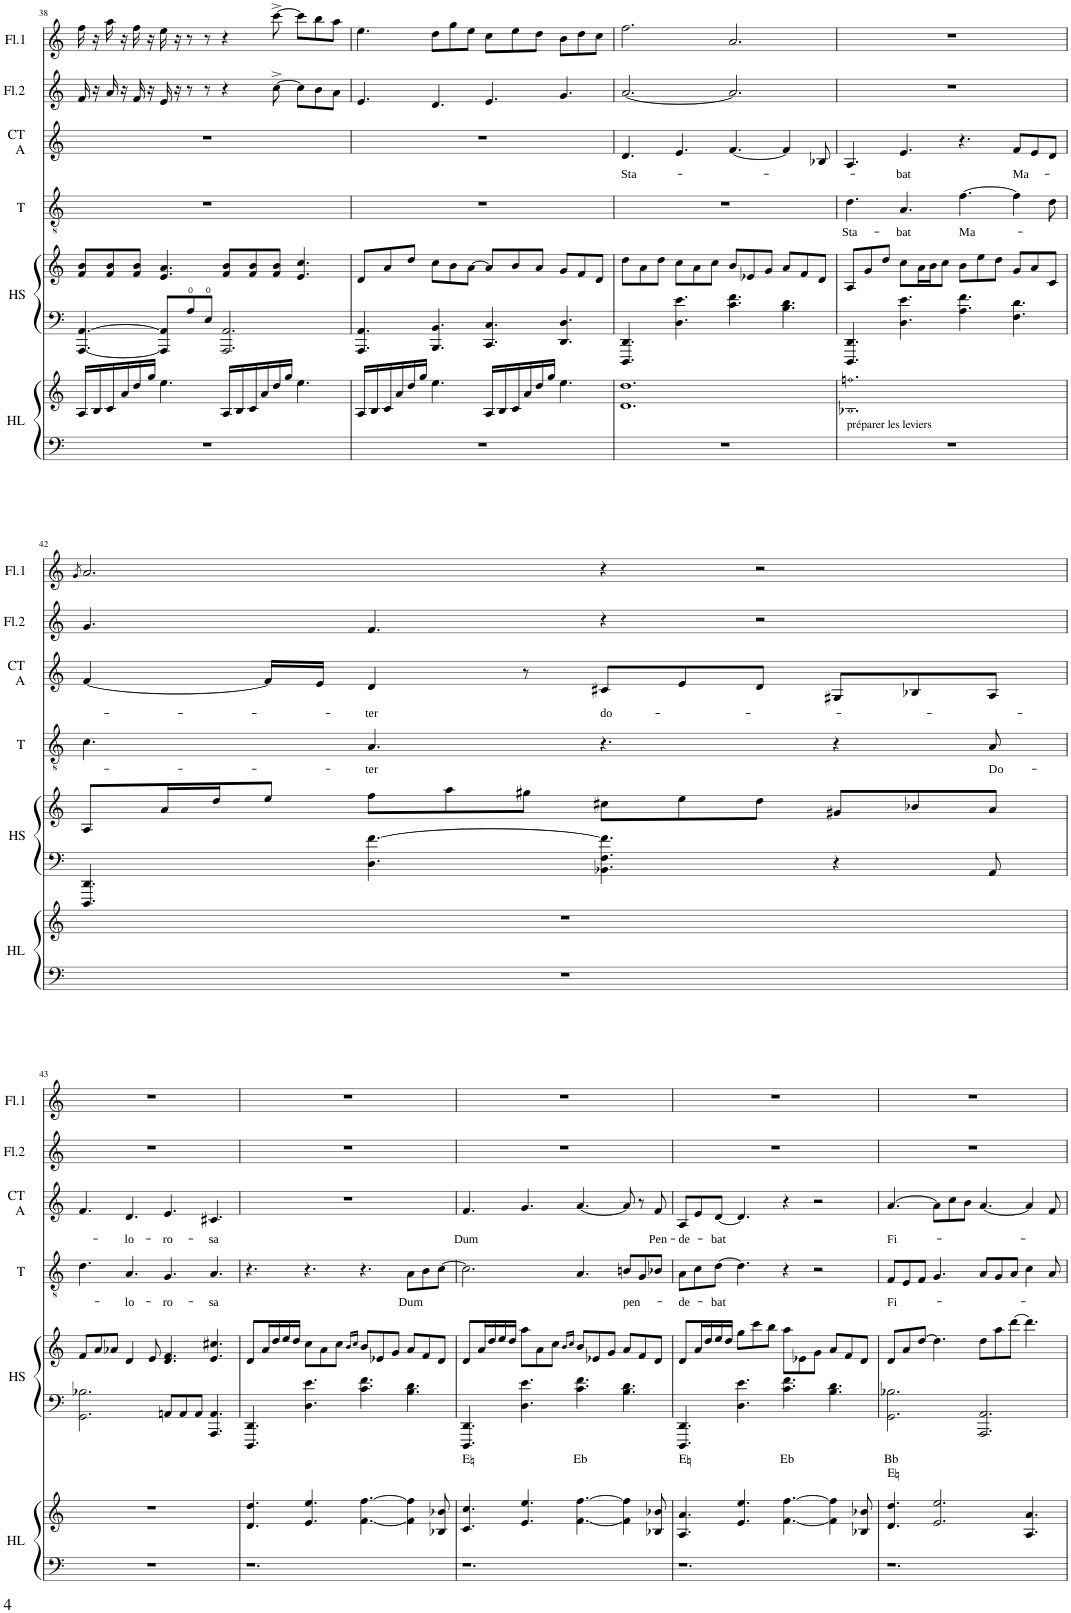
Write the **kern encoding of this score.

**kern	**kern	**kern	**text	**text	**kern	**kern	**text	**kern	**text	**kern	**kern
*part6	*part6	*part5	*part5	*part5	*part5	*part4	*part4	*part3	*part3	*part2	*part1
*staff8	*staff7	*staff6	*staff6	*staff6	*staff5	*staff4	*staff4	*staff3	*staff3	*staff2	*staff1
*I"Harpe à leviers	*	*I"Harpe  SOLO	*	*	*	*I"Ténor	*	*I"Contre- Ténor / Alto	*	*I"Flûte 2	*I"Flûte 1
*I'HL	*	*I'HS	*	*	*	*I'T	*	*I'CT A	*	*I'Fl.2	*I'Fl.1
!!LO:PB:g=z
*clefF4	*clefG2	*clefF4	*	*	*clefG2	*clefGv2	*	*clefG2	*	*clefG2	*clefG2
*k[]	*k[]	*k[]	*	*	*k[]	*k[]	*	*k[]	*	*k[]	*k[]
*M12/8	*M12/8	*M12/8	*	*	*M12/8	*M12/8	*	*M12/8	*	*M12/8	*M12/8
=38	=38	=38	=38	=38	=38	=38	=38	=38	=38	=38	=38
1.r	16A/LL	[4.AAA/ [4.AA/	.	.	8f/ 8b/L	1.r	.	1.r	.	16f/	16ff\
.	16B/	.	.	.	.	.	.	.	.	16r	16r
.	16c/	.	.	.	8f/ 8b/	.	.	.	.	16a/	16aa\
.	16a/	.	.	.	.	.	.	.	.	16r	16r
.	16dd/	.	.	.	8f/ 8b/J	.	.	.	.	16f/	16ff\
.	16gg/JJ	.	.	.	.	.	.	.	.	16r	16r
.	4.ee\	8AAA/] 8AA/]L	.	.	4.e/ 4.a/	.	.	.	.	16e/	16ee\
.	.	.	.	.	.	.	.	.	.	16r	16r
.	.	8A/	.	.	.	.	.	.	.	8r	8r
.	.	8E/J	.	.	.	.	.	.	.	8r	8r
.	16A/LL	2.AAA/ 2.AA/	.	.	8f/ 8b/L	.	.	.	.	4r	4r
.	16B/	.	.	.	.	.	.	.	.	.	.
.	16c/	.	.	.	8f/ 8b/	.	.	.	.	.	.
.	16a/	.	.	.	.	.	.	.	.	.	.
.	16dd/	.	.	.	8f/ 8b/J	.	.	.	.	[8cc^\	[8ccc^\
.	16gg/JJ	.	.	.	.	.	.	.	.	.	.
.	4.ee\	.	.	.	4.e/ 4.cc/	.	.	.	.	8cc\L]	8ccc\L]
.	.	.	.	.	.	.	.	.	.	8b\	8bb\
.	.	.	.	.	.	.	.	.	.	8a\J	8aa\J
=39	=39	=39	=39	=39	=39	=39	=39	=39	=39	=39	=39
1.r	16A/LL	4.AAA/ 4.AA/	.	.	8d/L	1.r	.	1.r	.	4.e/	4.ee\
.	16B/	.	.	.	.	.	.	.	.	.	.
.	16c/	.	.	.	8a/	.	.	.	.	.	.
.	16a/	.	.	.	.	.	.	.	.	.	.
.	16dd/	.	.	.	8dd/J	.	.	.	.	.	.
.	16gg/JJ	.	.	.	.	.	.	.	.	.	.
.	4.ee\	4.BBB/ 4.BB/	.	.	8cc\L	.	.	.	.	4.d/	8dd\L
.	.	.	.	.	8b\	.	.	.	.	.	8gg\
.	.	.	.	.	[8a\J	.	.	.	.	.	8ee\J
.	16A/LL	4.CC/ 4.C/	.	.	8a/L]	.	.	.	.	4.e/	8cc\L
.	16B/	.	.	.	.	.	.	.	.	.	.
.	16c/	.	.	.	8b/	.	.	.	.	.	8ee\
.	16a/	.	.	.	.	.	.	.	.	.	.
.	16dd/	.	.	.	8a/J	.	.	.	.	.	8dd\J
.	16gg/JJ	.	.	.	.	.	.	.	.	.	.
.	4.ee\	4.DD/ 4.D/	.	.	8g/L	.	.	.	.	4.g/	8b\L
.	.	.	.	.	8f/	.	.	.	.	.	8dd\
.	.	.	.	.	8d/J	.	.	.	.	.	8cc\J
=40	=40	=40	=40	=40	=40	=40	=40	=40	=40	=40	=40
!	!	!	!	!	!	!	!	!	!LO:LY:b	!	!
1.r	1.d 1.dd	4.DDD/ 4.DD/	.	.	8dd\L	1.r	.	4.d/	Sta-	[2.a/	2.ff\
.	.	.	.	.	8a\	.	.	.	.	.	.
.	.	.	.	.	8dd\J	.	.	.	.	.	.
.	.	4.D\ 4.e\	.	.	8cc\L	.	.	4.e/	.	.	.
.	.	.	.	.	8a\	.	.	.	.	.	.
.	.	.	.	.	8cc\J	.	.	.	.	.	.
.	.	4.c\ 4.f\	.	.	8b/L	.	.	[4.f/	.	2.a/]	2.a/
.	.	.	.	.	8e-X/	.	.	.	.	.	.
.	.	.	.	.	8g/J	.	.	.	.	.	.
.	.	4.B\ 4.d\	.	.	8a/L	.	.	4f/]	.	.	.
.	.	.	.	.	8f/	.	.	.	.	.	.
.	.	.	.	.	8d/J	.	.	8B-X/	.	.	.
=41	=41	=41	=41	=41	=41	=41	=41	=41	=41	=41	=41
!	!LO:TX:b:t=préparer les leviers	!	!	!	!	!	!	!	!	!	!
!	!LO:N:n=1:head=open	!	!	!	!	!	!	!	!	!	!
!	!LO:N:n=2:head=open	!	!	!	!	!	!LO:LY:b	!	!	!	!
1.r	1.B-X 1.ffn	4.DDD/ 4.DD/	.	.	8A/L	4.d\	Sta-	4.A/	.	1.r	1.r
.	.	.	.	.	8g/	.	.	.	.	.	.
.	.	.	.	.	8dd/J	.	.	.	.	.	.
!	!	!	!	!	!	!	!LO:LY:b	!	!LO:LY:b	!	!
.	.	4.D\ 4.e\	.	.	8cc\L	4.A/	-bat	4.e/	-bat	.	.
.	.	.	.	.	16a\L	.	.	.	.	.	.
.	.	.	.	.	16b\J	.	.	.	.	.	.
.	.	.	.	.	8cc\J	.	.	.	.	.	.
!	!	!	!	!	!	!	!LO:LY:b	!	!	!	!
.	.	4.A\ 4.f\	.	.	8b\L	[4.f\	Ma-	4.r	.	.	.
.	.	.	.	.	8ee\	.	.	.	.	.	.
.	.	.	.	.	8dd\J	.	.	.	.	.	.
!	!	!	!	!	!	!	!	!	!LO:LY:b	!	!
.	.	4.F\ 4.d\	.	.	8g/L	4f\]	.	8f/L	Ma-	.	.
.	.	.	.	.	8a/	.	.	8e/	.	.	.
.	.	.	.	.	8c/J	8d\	.	8d/J	.	.	.
!!LO:LB:g=z
=42	=42	=42	=42	=42	=42	=42	=42	=42	=42	=42	=42
.	.	.	.	.	.	.	.	.	.	.	8qg/
1.r	1.r	4.DDD/ 4.DD/	.	.	8A/L	4.c\	.	[4f/	.	4.g/	2.a/
.	.	.	.	.	16a/L	.	.	.	.	.	.
.	.	.	.	.	16dd/J	.	.	.	.	.	.
.	.	.	.	.	8ee/J	.	.	16f/LL]	.	.	.
.	.	.	.	.	.	.	.	16e/JJ	.	.	.
!	!	!	!	!	!	!	!LO:LY:b	!	!LO:LY:b	!	!
.	.	4.D\ [4.f\	.	.	8ff\L	4.A/	-ter	4d/	-ter	4.f/	.
.	.	.	.	.	8aa\	.	.	.	.	.	.
.	.	.	.	.	8gg#X\J	.	.	8r	.	.	.
!	!	!	!	!	!	!	!	!	!LO:LY:b	!	!
.	.	4.BB-X\ 4.F\ 4.f\]	.	.	8cc#X\L	4.r	.	8c#X/L	do-	4r	4r
.	.	.	.	.	8ee\	.	.	8e/	.	.	.
.	.	.	.	.	8dd\J	.	.	8d/J	.	2r	2r
.	.	4r	.	.	8g#X/L	4r	.	8G#X/L	.	.	.
.	.	.	.	.	8b-X/	.	.	8B-X/	.	.	.
!	!	!	!	!	!	!	!LO:LY:b	!	!	!	!
.	.	8AA/	.	.	8a/J	8A/	Do-	8A/J	.	.	.
!!LO:LB:g=z
=43	=43	=43	=43	=43	=43	=43	=43	=43	=43	=43	=43
1.r	1.r	2.GG\ 2.B-X\	.	.	8f/L	4.d\	.	4.f/	.	1.r	1.r
.	.	.	.	.	8a/	.	.	.	.	.	.
.	.	.	.	.	8a-X/J	.	.	.	.	.	.
!	!	!	!	!	!	!	!LO:LY:b	!	!LO:LY:b	!	!
.	.	.	.	.	4d/	4.A/	-lo-	4.d/	-lo-	.	.
.	.	.	.	.	8e/	.	.	.	.	.	.
!	!	!	!	!	!	!	!LO:LY:b	!	!LO:LY:b	!	!
.	.	8AAn/L	.	.	4.d/ 4.f/	4.G/	-ro-	4.e/	-ro-	.	.
.	.	8AA/	.	.	.	.	.	.	.	.	.
.	.	8AA/J	.	.	.	.	.	.	.	.	.
!	!	!	!	!	!	!	!LO:LY:b	!	!LO:LY:b	!	!
.	.	4.AAA/ 4.AA/	.	.	4.e/ 4.cc#X/	4.A/	-sa	4.c#X/	-sa	.	.
=44	=44	=44	=44	=44	=44	=44	=44	=44	=44	=44	=44
1.r	4.d/ 4.dd/	4.DDD/ 4.DD/	.	.	8d/L	4.r	.	1.r	.	1.r	1.r
.	.	.	.	.	16a/L	.	.	.	.	.	.
.	.	.	.	.	16dd/	.	.	.	.	.	.
.	.	.	.	.	16ee/	.	.	.	.	.	.
.	.	.	.	.	16dd/JJ	.	.	.	.	.	.
.	4.e/ 4.ee/	4.D\ 4.e\	.	.	8cc\L	4.r	.	.	.	.	.
.	.	.	.	.	8a\	.	.	.	.	.	.
.	.	.	.	.	8cc\J	.	.	.	.	.	.
.	.	.	.	.	16qb/LL	.	.	.	.	.	.
.	.	.	.	.	16qcc/JJ	.	.	.	.	.	.
.	[4.f\ [4.ff\	4.c\ 4.f\	.	.	8b/L	4.r	.	.	.	.	.
.	.	.	.	.	8e-X/	.	.	.	.	.	.
.	.	.	.	.	8g/J	.	.	.	.	.	.
!	!	!	!	!	!	!	!LO:LY:b	!	!	!	!
.	4f\] 4ff\]	4.B\ 4.d\	.	.	8a/L	8A\L	Dum	.	.	.	.
.	.	.	.	.	8f/	8B\	.	.	.	.	.
.	8B-X/ 8b-X/	.	.	.	8d/J	[8c\J	.	.	.	.	.
=45	=45	=45	=45	=45	=45	=45	=45	=45	=45	=45	=45
!	!	!	!LO:LY:b	!	!	!	!	!	!LO:LY:b	!	!
1.r	4.c/ 4.cc/	4.DDD/ 4.DD/	E♮	.	8d/L	2.c\]	.	4.f/	Dum	1.r	1.r
.	.	.	.	.	16a/L	.	.	.	.	.	.
.	.	.	.	.	16dd/	.	.	.	.	.	.
.	.	.	.	.	16ee/	.	.	.	.	.	.
.	.	.	.	.	16dd/JJ	.	.	.	.	.	.
.	4.e/ 4.ee/	4.D\ 4.e\	.	.	8aa\L	.	.	4.g/	.	.	.
.	.	.	.	.	8a\	.	.	.	.	.	.
.	.	.	.	.	8cc\J	.	.	.	.	.	.
.	.	.	.	.	16qb/LL	.	.	.	.	.	.
.	.	.	.	.	16qcc/JJ	.	.	.	.	.	.
!	!	!	!LO:LY:b	!	!	!	!	!	!	!	!
.	[4.f\ [4.ff\	4.c\ 4.f\	Eb	.	8b/L	4.A/	.	[4.a/	.	.	.
.	.	.	.	.	8e-X/	.	.	.	.	.	.
.	.	.	.	.	8g/J	.	.	.	.	.	.
!	!	!	!	!	!	!	!LO:LY:b	!	!	!	!
.	4f\] 4ff\]	4.B\ 4.d\	.	.	8a/L	8Bn/L	pen-	8a/]	.	.	.
.	.	.	.	.	8f/	8G/	.	8r	.	.	.
!	!	!	!	!	!	!	!	!	!LO:LY:b	!	!
.	8B-X/ 8b-X/	.	.	.	8d/J	8B-X/J	.	8f/	Pen-	.	.
=46	=46	=46	=46	=46	=46	=46	=46	=46	=46	=46	=46
!	!	!	!LO:LY:b	!	!	!	!LO:LY:b	!	!LO:LY:b	!	!
1.r	4.A/ 4.a/	4.DDD/ 4.DD/	E♮	.	8d/L	8A\L	-de-	8A/L	-de-	1.r	1.r
.	.	.	.	.	16a/L	8c\	.	8e/	.	.	.
.	.	.	.	.	16dd/	.	.	.	.	.	.
!	!	!	!	!	!	!	!LO:LY:b	!	!LO:LY:b	!	!
.	.	.	.	.	16ee/	[8d\J	-bat	[8d/J	-bat	.	.
.	.	.	.	.	16dd/JJ	.	.	.	.	.	.
.	4.e/ 4.ee/	4.D\ 4.e\	.	.	8gg\L	4.d\]	.	4.d/]	.	.	.
.	.	.	.	.	8ccc\	.	.	.	.	.	.
.	.	.	.	.	8bb\J	.	.	.	.	.	.
!	!	!	!LO:LY:b	!	!	!	!	!	!	!	!
.	[4.f\ [4.ff\	4.c\ 4.f\	Eb	.	8aa\L	4r	.	4r	.	.	.
.	.	.	.	.	8e-X\	.	.	.	.	.	.
.	.	.	.	.	8g\J	2r	.	2r	.	.	.
.	4f\] 4ff\]	4.B\ 4.d\	.	.	8a/L	.	.	.	.	.	.
.	.	.	.	.	8f/	.	.	.	.	.	.
.	8B-X/ 8b-X/	.	.	.	8d/J	.	.	.	.	.	.
=47	=47	=47	=47	=47	=47	=47	=47	=47	=47	=47	=47
!	!	!	!LO:LY:b	!LO:LY:b	!	!	!LO:LY:b	!	!LO:LY:b	!	!
1.r	4.d/ 4.dd/	2.GG\ 2.B-X\	Bb	E♮	8d/L	8F/L	Fi-	[4.a/	Fi-	1.r	1.r
.	.	.	.	.	8a/	8E/	.	.	.	.	.
.	.	.	.	.	[8dd/J	8F/J	.	.	.	.	.
.	2.e/ 2.ee/	.	.	.	4.dd\]	4.G/	.	8a\L]	.	.	.
.	.	.	.	.	.	.	.	8cc\	.	.	.
.	.	.	.	.	.	.	.	8b\J	.	.	.
.	.	2.AAA/ 2.AA/	.	.	8dd\L	8A/L	.	[4.a/	.	.	.
.	.	.	.	.	8aa\	8G/	.	.	.	.	.
.	.	.	.	.	[8ddd\J	8A/J	.	.	.	.	.
.	4.A/ 4.a/	.	.	.	4.ddd\]	4c\	.	4a/]	.	.	.
.	.	.	.	.	.	8A/	.	8f/	.	.	.
=	=	=	=	=	=	=	=	=	=	=	=
*-	*-	*-	*-	*-	*-	*-	*-	*-	*-	*-	*-
